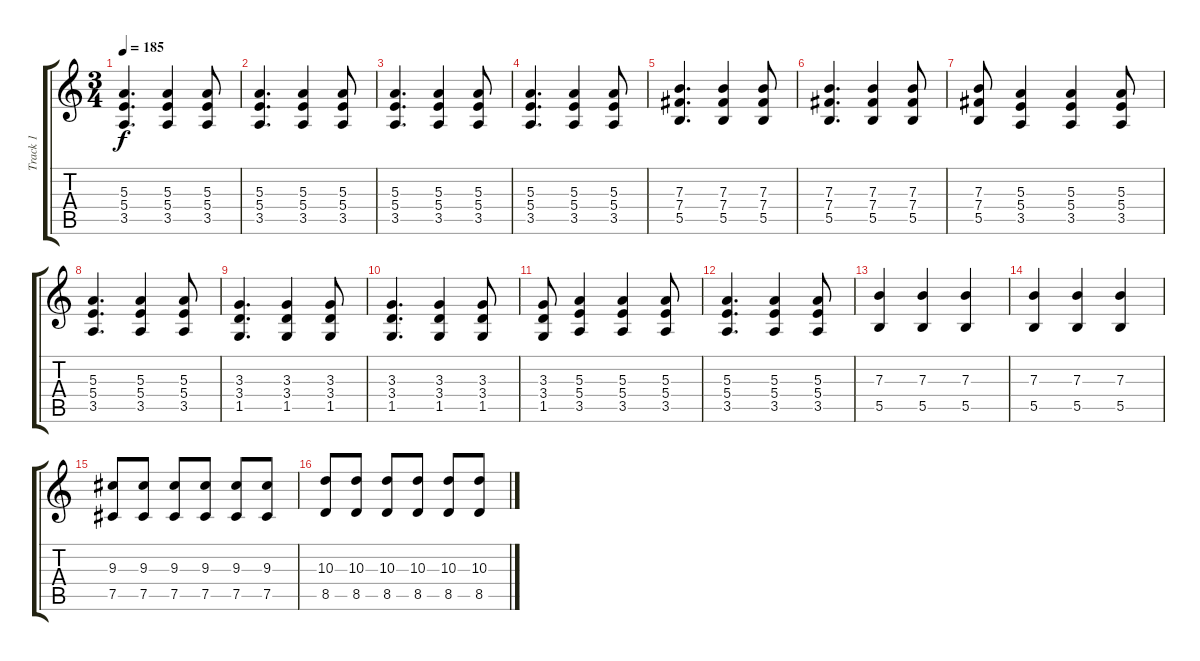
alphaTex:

\track ("Track 1" "Track 1") {instrument distortionguitar}
\staff {score tabs}
\tuning (Db4 Ab3 E3 B2 Gb2 B1) {hide}
\ts (3 4)
\tempo 185
\clef g2
\ks c
(5.3 5.4 3.5).4{d dy f} (5.3 5.4 3.5).4 (5.3 5.4 3.5).8 |
(5.3 5.4 3.5).4{d} (5.3 5.4 3.5).4 (5.3 5.4 3.5).8 |
(5.3 5.4 3.5).4{d} (5.3 5.4 3.5).4 (5.3 5.4 3.5).8 |
(5.3 5.4 3.5).4{d} (5.3 5.4 3.5).4 (5.3 5.4 3.5).8 |
(7.3 7.4 5.5).4{d} (7.3 7.4 5.5).4 (7.3 7.4 5.5).8 |
(7.3 7.4 5.5).4{d} (7.3 7.4 5.5).4 (7.3 7.4 5.5).8 |
(7.3 7.4 5.5).8 (5.3 5.4 3.5).4 (5.3 5.4 3.5).4 (5.3 5.4 3.5).8 |
(5.3 5.4 3.5).4{d} (5.3 5.4 3.5).4 (5.3 5.4 3.5).8 |
(3.3 3.4 1.5).4{d} (3.3 3.4 1.5).4 (3.3 3.4 1.5).8 |
(3.3 3.4 1.5).4{d} (3.3 3.4 1.5).4 (3.3 3.4 1.5).8 |
(3.3 3.4 1.5).8 (5.3 5.4 3.5).4 (5.3 5.4 3.5).4 (5.3 5.4 3.5).8 |
(5.3 5.4 3.5).4{d} (5.3 5.4 3.5).4 (5.3 5.4 3.5).8 |
(7.3 5.5).4 (7.3 5.5).4 (7.3 5.5).4 |
(7.3 5.5).4 (7.3 5.5).4 (7.3 5.5).4 |
(9.3 7.5).8 (9.3 7.5).8 (9.3 7.5).8 (9.3 7.5).8 (9.3 7.5).8 (9.3 7.5).8 |
(10.3 8.5).8 (10.3 8.5).8 (10.3 8.5).8 (10.3 8.5).8 (10.3 8.5).8 (10.3 8.5).8
